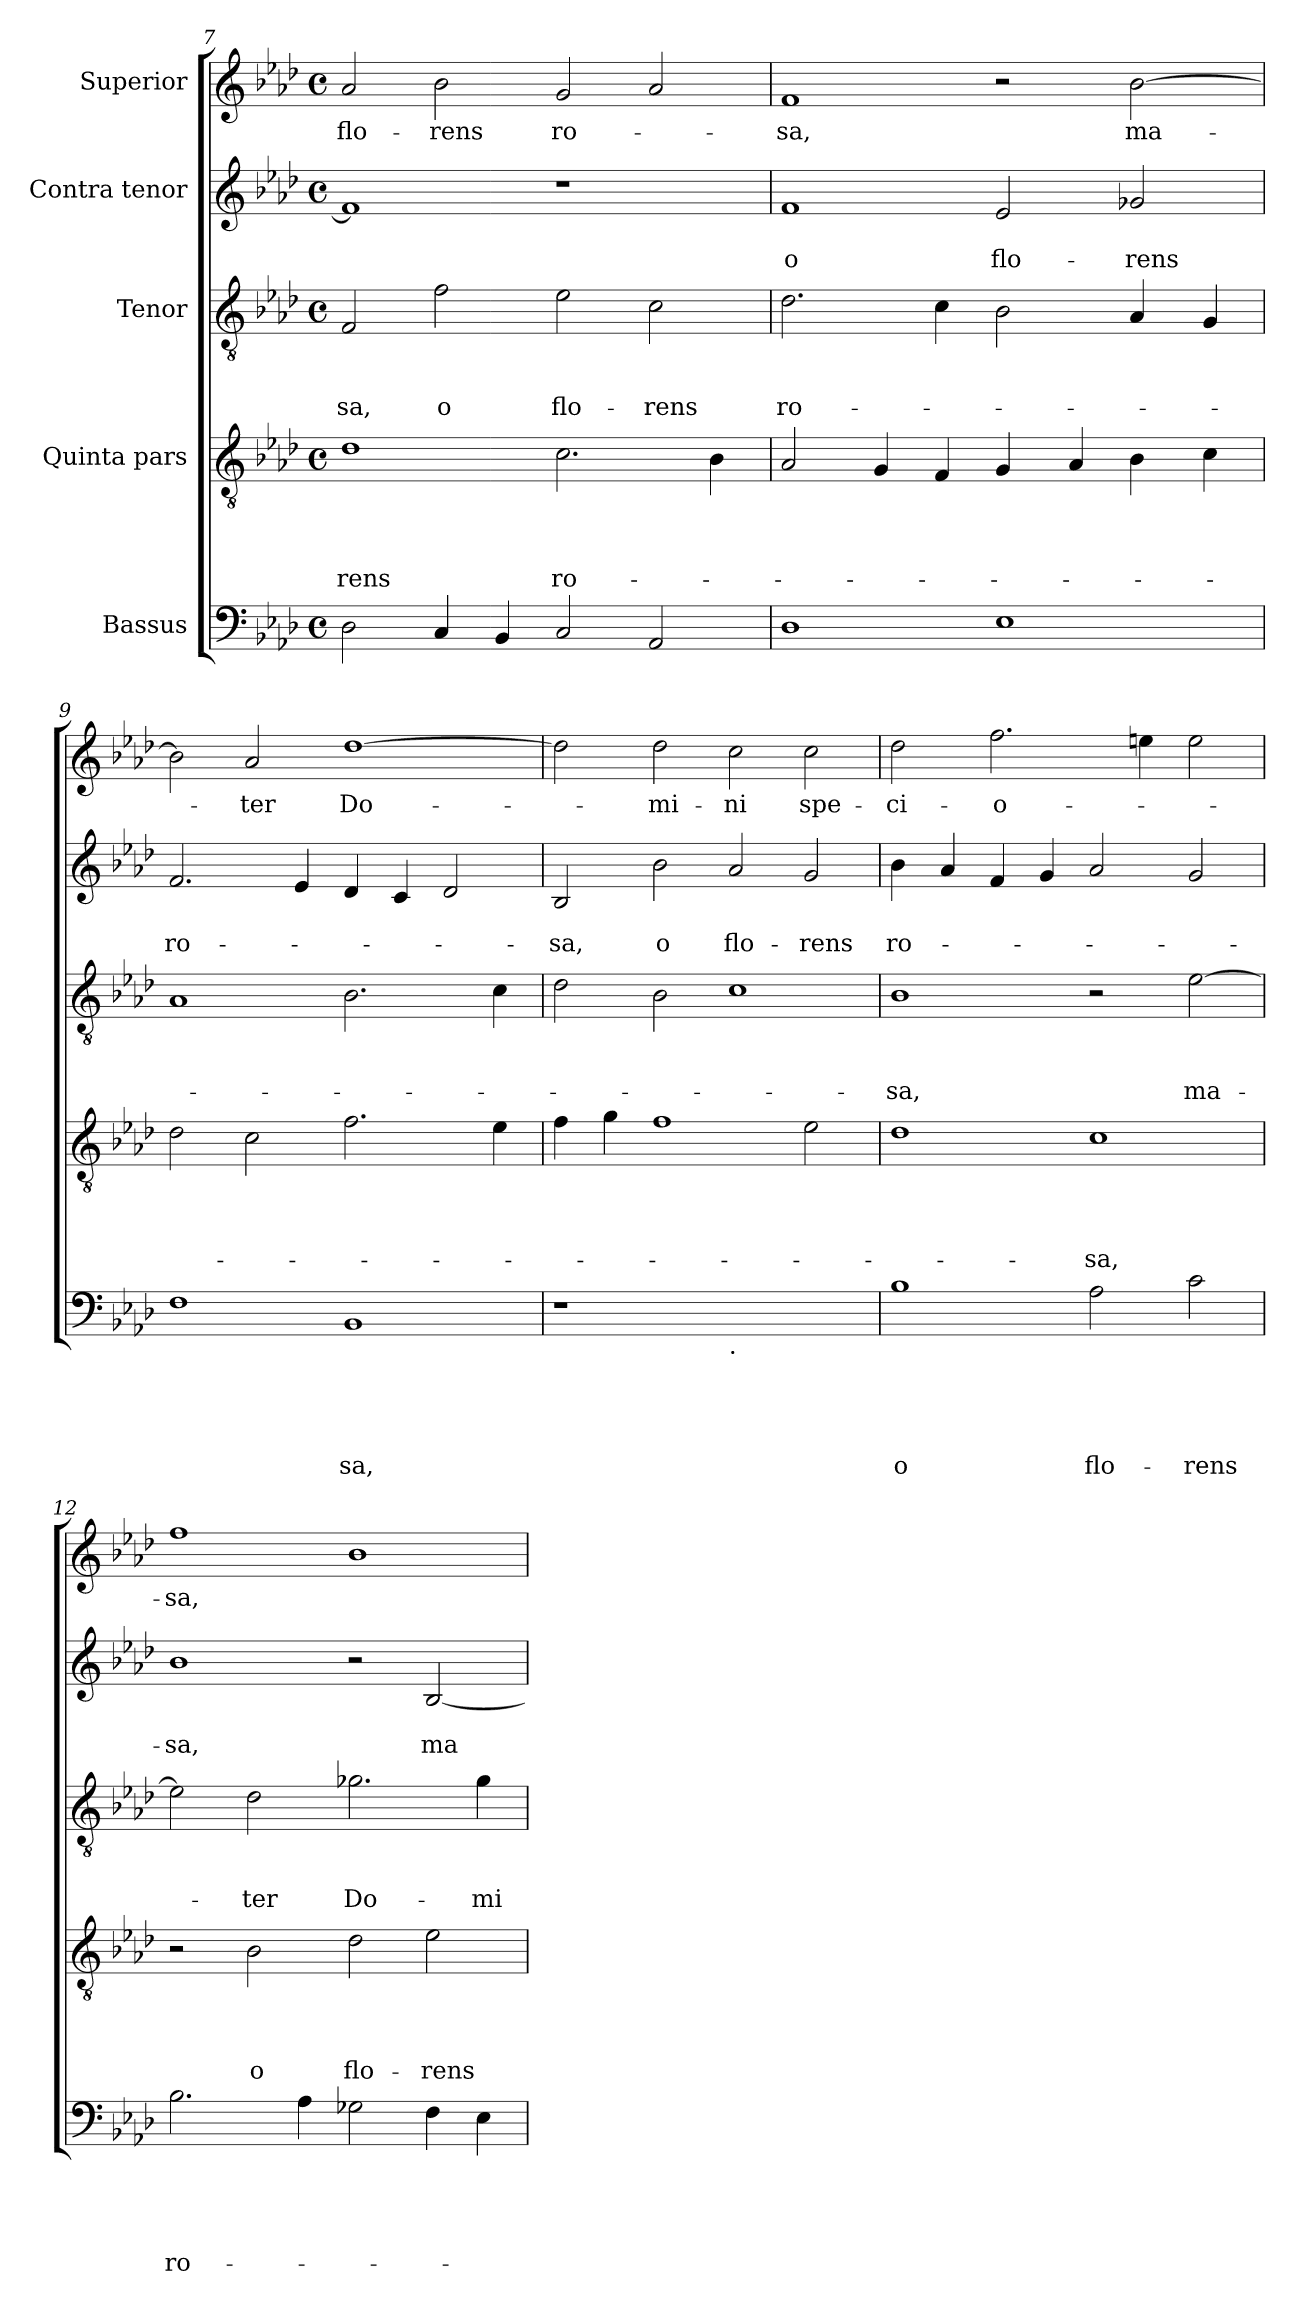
**kern	**text	**text	**text	**text	**text	**kern	**text	**text	**text	**text	**kern	**text	**text	**text	**kern	**text	**text	**kern	**text
*part5	*part5	*part5	*part5	*part5	*part5	*part4	*part4	*part4	*part4	*part4	*part3	*part3	*part3	*part3	*part2	*part2	*part2	*part1	*part1
*staff5	*staff5	*staff5	*staff5	*staff5	*staff5	*staff4	*staff4	*staff4	*staff4	*staff4	*staff3	*staff3	*staff3	*staff3	*staff2	*staff2	*staff2	*staff1	*staff1
*I"Bassus	*	*	*	*	*	*I"Quinta pars	*	*	*	*	*I"Tenor	*	*	*	*I"Contra tenor	*	*	*I"Superior	*
*clefF4	*	*	*	*	*	*clefGv2	*	*	*	*	*clefGv2	*	*	*	*clefG2	*	*	*clefG2	*
*k[b-e-a-d-]	*	*	*	*	*	*k[b-e-a-d-]	*	*	*	*	*k[b-e-a-d-]	*	*	*	*k[b-e-a-d-]	*	*	*k[b-e-a-d-]	*
*A-:	*	*	*	*	*	*A-:	*	*	*	*	*A-:	*	*	*	*A-:	*	*	*A-:	*
*M4/4	*	*	*	*	*	*M4/4	*	*	*	*	*M4/4	*	*	*	*M4/4	*	*	*M4/4	*
*met(c)	*	*	*	*	*	*met(c)	*	*	*	*	*met(c)	*	*	*	*met(c)	*	*	*met(c)	*
=7	=7	=7	=7	=7	=7	=7	=7	=7	=7	=7	=7	=7	=7	=7	=7	=7	=7	=7	=7
!	!	!	!	!	!	!	!	!	!	!LO:LY:b	!	!	!	!LO:LY:b	!	!	!	!	!LO:LY:b
2D-\	.	.	.	.	.	1d-	.	.	.	-rens	2F/	.	.	-sa,	1f]	.	.	2a-/	flo-
!	!	!	!	!	!	!	!	!	!	!	!	!	!	!LO:LY:b	!	!	!	!	!LO:LY:b
4C/	.	.	.	.	.	.	.	.	.	.	2f\	.	.	o	.	.	.	2b-\	-rens
4BB-/	.	.	.	.	.	.	.	.	.	.	.	.	.	.	.	.	.	.	.
!	!	!	!	!	!	!	!	!	!	!LO:LY:b	!	!	!	!LO:LY:b	!	!	!	!	!LO:LY:b
2C/	.	.	.	.	.	2.c\	.	.	.	ro-	2e-\	.	.	flo-	1r	.	.	2g/	ro-
!	!	!	!	!	!	!	!	!	!	!	!	!	!	!LO:LY:b	!	!	!	!	!
2AA-/	.	.	.	.	.	.	.	.	.	.	2c\	.	.	-rens	.	.	.	2a-/	.
.	.	.	.	.	.	4B-\	.	.	.	.	.	.	.	.	.	.	.	.	.
=8	=8	=8	=8	=8	=8	=8	=8	=8	=8	=8	=8	=8	=8	=8	=8	=8	=8	=8	=8
!	!	!	!	!	!	!	!	!	!	!	!	!	!	!LO:LY:b	!	!	!LO:LY:b:rj	!	!LO:LY:b
*	*	*	*	*	*	*^	*	*	*	*	*	*	*	*	*	*	*	*	*
1D-	.	.	.	.	.	2A-/	1ryy	.	.	.	.	2.d-\	.	.	ro-	1f	.	o	1f	-sa,
.	.	.	.	.	.	4G/	.	.	.	.	.	.	.	.	.	.	.	.	.	.
.	.	.	.	.	.	4F/	.	.	.	.	.	4c\	.	.	.	.	.	.	.	.
!	!	!	!	!	!	!	!	!	!	!	!	!	!	!	!	!	!	!LO:LY:b	!	!
1E-	.	.	.	.	.	4G/	32ryy	.	.	.	.	2B-\	.	.	.	2e-/	.	flo-	2r	.
.	.	.	.	.	.	.	2ryy	.	.	.	.	.	.	.	.	.	.	.	.	.
.	.	.	.	.	.	4A-/	.	.	.	.	.	.	.	.	.	.	.	.	.	.
!	!	!	!	!	!	!	!	!	!	!	!	!	!	!	!	!	!	!LO:LY:b	!	!LO:LY:b
.	.	.	.	.	.	4B-\	.	.	.	.	.	4A-/	.	.	.	2g-X/	.	-rens	[>2b-\	ma-
.	.	.	.	.	.	.	4...ryy	.	.	.	.	.	.	.	.	.	.	.	.	.
.	.	.	.	.	.	4c\	.	.	.	.	.	4G/	.	.	.	.	.	.	.	.
=9	=9	=9	=9	=9	=9	=9	=9	=9	=9	=9	=9	=9	=9	=9	=9	=9	=9	=9	=9	=9
!	!	!	!	!	!	!	!	!	!	!	!	!	!	!	!	!	!	!LO:LY:b	!	!
*	*	*	*	*	*	*v	*v	*	*	*	*	*	*	*	*	*	*	*	*	*
1F	.	.	.	.	.	2d-\	.	.	.	.	1A-	.	.	.	2.f/	.	ro-	2b-\]	.
!	!	!	!	!	!	!	!	!	!	!	!	!	!	!	!	!	!	!	!LO:LY:b
.	.	.	.	.	.	2c\	.	.	.	.	.	.	.	.	.	.	.	2a-/	-ter
.	.	.	.	.	.	.	.	.	.	.	.	.	.	.	4e-/	.	.	.	.
!	!	!	!	!	!LO:LY:b	!	!	!	!	!	!	!	!	!	!	!	!	!	!LO:LY:b
1BB-	.	.	.	.	-sa,	2.f\	.	.	.	.	2.B-\	.	.	.	4d-/	.	.	[>1dd-	Do-
.	.	.	.	.	.	.	.	.	.	.	.	.	.	.	4c/	.	.	.	.
.	.	.	.	.	.	.	.	.	.	.	.	.	.	.	2d-/	.	.	.	.
.	.	.	.	.	.	4e-\	.	.	.	.	4c\	.	.	.	.	.	.	.	.
!!LO:PB:g=z
=10	=10	=10	=10	=10	=10	=10	=10	=10	=10	=10	=10	=10	=10	=10	=10	=10	=10	=10	=10
!	!	!	!	!	!	!	!	!	!	!	!	!	!	!	!	!	!LO:LY:b	!	!
1r	.	.	.	.	.	4f\	.	.	.	.	2d-\	.	.	.	2B-/	.	-sa,	2dd-\]	.
.	.	.	.	.	.	4g\	.	.	.	.	.	.	.	.	.	.	.	.	.
!	!	!	!	!	!	!	!	!	!	!	!	!	!	!	!	!	!LO:LY:b	!	!LO:LY:b
.	.	.	.	.	.	1f	.	.	.	.	2B-\	.	.	.	2b-\	.	o	2dd-\	-mi-
!LO:TX:b:t=.	!	!	!	!	!	!	!	!	!	!	!	!	!	!	!	!	!	!	!
!	!	!	!	!	!	!	!	!	!	!	!	!	!	!	!	!	!LO:LY:b	!	!LO:LY:b
1ryy	.	.	.	.	.	.	.	.	.	.	1c	.	.	.	2a-/	.	flo-	2cc\	-ni
!	!	!	!	!	!	!	!	!	!	!	!	!	!	!	!	!	!LO:LY:b	!	!LO:LY:b
.	.	.	.	.	.	2e-\	.	.	.	.	.	.	.	.	2g/	.	-rens	2cc\	spe-
=11	=11	=11	=11	=11	=11	=11	=11	=11	=11	=11	=11	=11	=11	=11	=11	=11	=11	=11	=11
!	!	!	!	!	!LO:LY:b:rj	!	!	!	!	!	!	!	!	!LO:LY:b	!	!	!LO:LY:b	!	!LO:LY:b
1B-	.	.	.	.	o	1d-	.	.	.	.	1B-	.	.	-sa,	4b-\	.	ro-	2dd-\	-ci-
.	.	.	.	.	.	.	.	.	.	.	.	.	.	.	4a-/	.	.	.	.
!	!	!	!	!	!	!	!	!	!	!	!	!	!	!	!	!	!	!	!LO:LY:b
.	.	.	.	.	.	.	.	.	.	.	.	.	.	.	4f/	.	.	2.ff\	-o-
.	.	.	.	.	.	.	.	.	.	.	.	.	.	.	4g/	.	.	.	.
!	!	!	!	!	!LO:LY:b	!	!	!	!	!LO:LY:b	!	!	!	!	!	!	!	!	!
2A-\	.	.	.	.	flo-	1c	.	.	.	-sa,	2r	.	.	.	2a-/	.	.	.	.
.	.	.	.	.	.	.	.	.	.	.	.	.	.	.	.	.	.	4een\	.
!	!	!	!	!	!LO:LY:b	!	!	!	!	!	!	!	!	!LO:LY:b	!	!	!	!	!
2c\	.	.	.	.	-rens	.	.	.	.	.	[>2e-\	.	.	ma-	2g/	.	.	2ee\	.
=12	=12	=12	=12	=12	=12	=12	=12	=12	=12	=12	=12	=12	=12	=12	=12	=12	=12	=12	=12
!	!	!	!	!	!LO:LY:b	!	!	!	!	!	!	!	!	!	!	!	!LO:LY:b	!	!LO:LY:b
2.B-\	.	.	.	.	ro-	2r	.	.	.	.	2e-\]	.	.	.	1b-	.	-sa,	1ff	-sa,
!	!	!	!	!	!	!	!	!	!	!LO:LY:b	!	!	!	!LO:LY:b	!	!	!	!	!
.	.	.	.	.	.	2B-\	.	.	.	o	2d-\	.	.	-ter	.	.	.	.	.
4A-\	.	.	.	.	.	.	.	.	.	.	.	.	.	.	.	.	.	.	.
!	!	!	!	!	!	!	!	!	!	!LO:LY:b	!	!	!	!LO:LY:b	!	!	!	!	!
2G-X\	.	.	.	.	.	2d-\	.	.	.	flo-	2.g-X\	.	.	Do-	2r	.	.	1b-	.
!	!	!	!	!	!	!	!	!	!	!LO:LY:b	!	!	!	!	!	!	!LO:LY:b	!	!
4F\	.	.	.	.	.	2e-\	.	.	.	-rens	.	.	.	.	[<2B-/	.	ma-	.	.
!	!	!	!	!	!	!	!	!	!	!	!	!	!	!LO:LY:b	!	!	!	!	!
4E-\	.	.	.	.	.	.	.	.	.	.	4g-\	.	.	-mi	.	.	.	.	.
=	=	=	=	=	=	=	=	=	=	=	=	=	=	=	=	=	=	=	=
*-	*-	*-	*-	*-	*-	*-	*-	*-	*-	*-	*-	*-	*-	*-	*-	*-	*-	*-	*-
